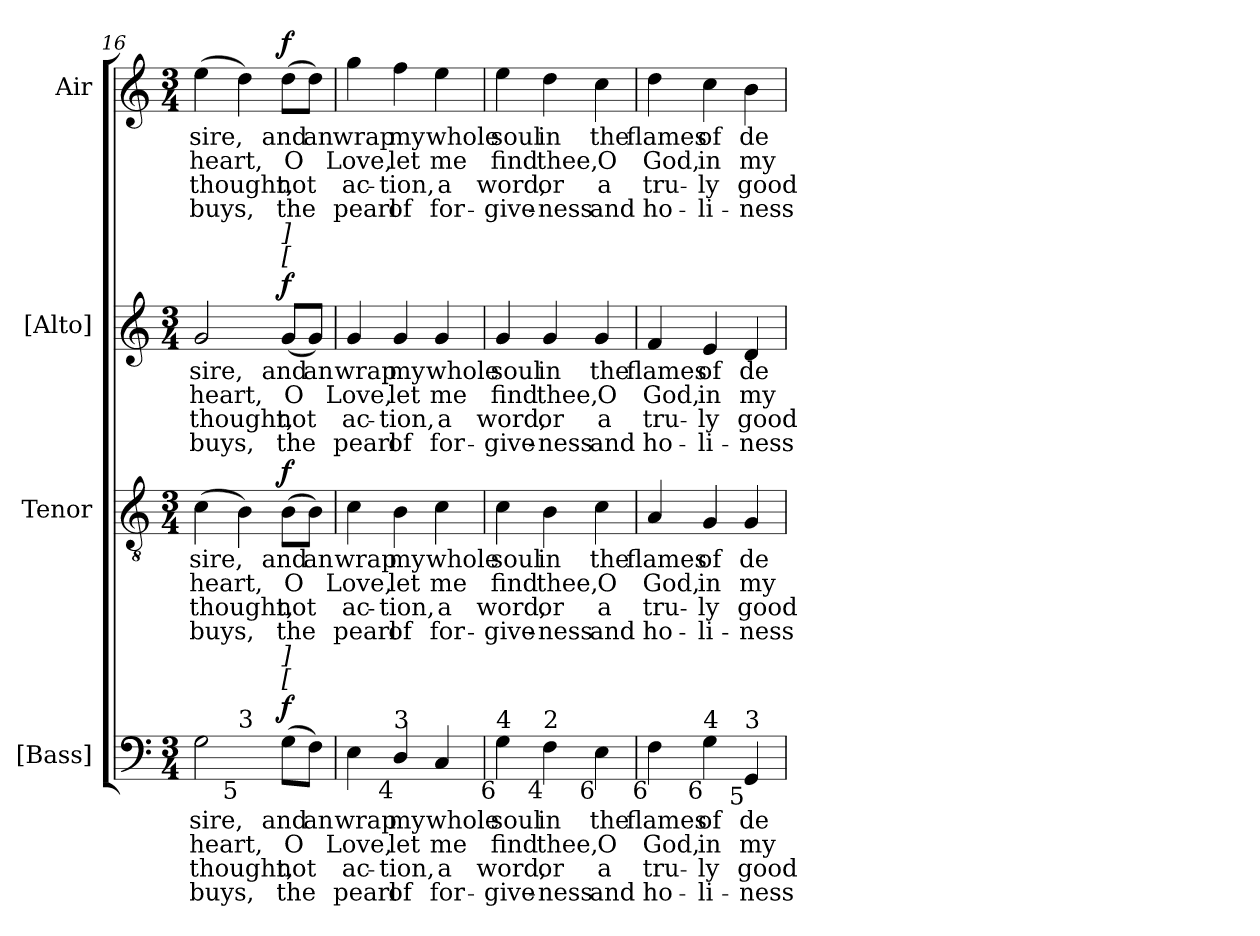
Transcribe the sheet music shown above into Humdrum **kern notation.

**kern	**text	**text	**text	**text	**dynam	**kern	**text	**text	**text	**text	**dynam	**kern	**text	**text	**text	**text	**dynam	**kern	**text	**text	**text	**text	**dynam
*part4	*part4	*part4	*part4	*part4	*part4	*part3	*part3	*part3	*part3	*part3	*part3	*part2	*part2	*part2	*part2	*part2	*part2	*part1	*part1	*part1	*part1	*part1	*part1
*staff4	*staff4	*staff4	*staff4	*staff4	*staff4	*staff3	*staff3	*staff3	*staff3	*staff3	*staff3	*staff2	*staff2	*staff2	*staff2	*staff2	*staff2	*staff1	*staff1	*staff1	*staff1	*staff1	*staff1
*I"[Bass]	*	*	*	*	*	*I"Tenor	*	*	*	*	*	*I"[Alto]	*	*	*	*	*	*I"Air	*	*	*	*	*
*I'B.	*	*	*	*	*	*I'T.	*	*	*	*	*	*I'A.	*	*	*	*	*	*	*	*	*	*	*
*clefF4	*	*	*	*	*	*clefGv2	*	*	*	*	*	*clefG2	*	*	*	*	*	*clefG2	*	*	*	*	*
*	*	*	*	*	*	*ITrd7c12	*	*	*	*	*	*	*	*	*	*	*	*	*	*	*	*	*
*k[]	*	*	*	*	*	*k[]	*	*	*	*	*	*k[]	*	*	*	*	*	*k[]	*	*	*	*	*
*C:	*	*	*	*	*	*C:	*	*	*	*	*	*C:	*	*	*	*	*	*C:	*	*	*	*	*
*M3/4	*	*	*	*	*	*M3/4	*	*	*	*	*	*M3/4	*	*	*	*	*	*M3/4	*	*	*	*	*
=16	=16	=16	=16	=16	=16	=16	=16	=16	=16	=16	=16	=16	=16	=16	=16	=16	=16	=16	=16	=16	=16	=16	=16
!	!LO:LY:b:color=#000000	!LO:LY:b:color=#000000	!LO:LY:b:color=#000000	!LO:LY:b:color=#000000	!	!	!	!	!	!	!	!	!	!	!	!	!	!	!	!	!	!	!
!	!	!	!	!	!	!	!LO:LY:b:color=#000000	!LO:LY:b:color=#000000	!LO:LY:b:color=#000000	!LO:LY:b:color=#000000	!	!	!	!	!	!	!	!	!	!	!	!	!
!	!	!	!	!	!	!	!	!	!	!	!	!	!LO:LY:b:color=#000000	!LO:LY:b:color=#000000	!LO:LY:b:color=#000000	!LO:LY:b:color=#000000	!	!	!	!	!	!	!
!LO:TX:b:rj:t=6	!	!	!	!	!	!	!	!	!	!	!	!	!	!	!	!	!	!	!	!	!	!	!
!LO:TX:t=4	!	!	!	!	!	!	!	!	!	!	!	!	!	!	!	!	!	!	!	!	!	!	!
!	!	!	!	!	!	!	!	!	!	!	!	!	!	!	!	!	!	!	!LO:LY:b:color=#000000	!LO:LY:b:color=#000000	!LO:LY:b:color=#000000	!LO:LY:b:color=#000000	!
*^	*	*	*	*	*	*	*	*	*	*	*	*	*	*	*	*	*	*	*	*	*	*	*
2Gi\	4ryy	-sire,	heart,	thought,	buys,	.	(4Ci\	-sire,	heart,	thought,	buys,	.	2gi/	-sire,	heart,	thought,	buys,	.	(4eei\	-sire,	heart,	thought,	buys,	.
!	!LO:TX:b:rj:t=5	!	!	!	!	!	!	!	!	!	!	!	!	!	!	!	!	!	!	!	!	!	!	!
!	!LO:TX:t=3	!	!	!	!	!	!	!	!	!	!	!	!	!	!	!	!	!	!	!	!	!	!	!
.	2ryy	.	.	.	.	.	4BBi\)	.	.	.	.	.	.	.	.	.	.	.	4ddi\)	.	.	.	.	.
!	!	!LO:LY:b:color=#000000	!LO:LY:b:color=#000000	!LO:LY:b:color=#000000	!LO:LY:b:color=#000000	!	!	!	!	!	!	!	!	!	!	!	!	!	!	!	!	!	!	!
!	!	!	!	!	!	!	!	!LO:LY:b:color=#000000	!LO:LY:b:color=#000000	!LO:LY:b:color=#000000	!LO:LY:b:color=#000000	!	!	!	!	!	!	!	!	!	!	!	!	!
!	!	!	!	!	!	!	!	!	!	!	!	!	!	!LO:LY:b:color=#000000	!LO:LY:b:color=#000000	!LO:LY:b:color=#000000	!LO:LY:b:color=#000000	!	!	!	!	!	!	!
!	!	!	!	!	!	!	!	!	!	!	!	!	!LO:TX:a:i:t=[	!	!	!	!	!	!	!	!	!	!	!
!	!	!	!	!	!	!	!	!	!	!	!	!	!LO:TX:a:i:t=]	!	!	!	!	!	!	!	!	!	!	!
!LO:TX:a:i:t=[	!	!	!	!	!	!	!	!	!	!	!	!	!	!	!	!	!	!	!	!	!	!	!	!
!LO:TX:a:i:t=]	!	!	!	!	!	!	!	!	!	!	!	!	!	!	!	!	!	!	!	!	!	!	!	!
!	!	!	!	!	!	!	!	!	!	!	!	!	!	!	!	!	!	!	!	!LO:LY:b:color=#000000	!LO:LY:b:color=#000000	!LO:LY:b:color=#000000	!LO:LY:b:color=#000000	!
(8Gi\L	.	and	O	not	the	f	(8BBi\L	and	O	not	the	f	(8gi/L	and	O	not	the	f	(8ddi\L	and	O	not	the	f
!	!	!LO:LY:b:color=#000000	!	!	!	!	!	!	!	!	!	!	!	!	!	!	!	!	!	!	!	!	!	!
!	!	!	!	!	!	!	!	!LO:LY:b:color=#000000	!	!	!	!	!	!	!	!	!	!	!	!	!	!	!	!
!	!	!	!	!	!	!	!	!	!	!	!	!	!	!LO:LY:b:color=#000000	!	!	!	!	!	!	!	!	!	!
!	!	!	!	!	!	!	!	!	!	!	!	!	!	!	!	!	!	!	!	!LO:LY:b:color=#000000	!	!	!	!
8Fi\J)	.	an	.	.	.	.	8BBi\J)	an	.	.	.	.	8gi/J)	an	.	.	.	.	8ddi\J)	an	.	.	.	.
*v	*v	*	*	*	*	*	*	*	*	*	*	*	*	*	*	*	*	*	*	*	*	*	*	*
=17	=17	=17	=17	=17	=17	=17	=17	=17	=17	=17	=17	=17	=17	=17	=17	=17	=17	=17	=17	=17	=17	=17	=17
*^	*	*	*	*	*	*	*	*	*	*	*	*	*	*	*	*	*	*	*	*	*	*	*
!	!	!LO:LY:b:color=#000000	!LO:LY:b:color=#000000	!LO:LY:b:color=#000000	!LO:LY:b:color=#000000	!	!	!	!	!	!	!	!	!	!	!	!	!	!	!	!	!	!	!
*v	*v	*	*	*	*	*	*	*	*	*	*	*	*	*	*	*	*	*	*	*	*	*	*	*
*^	*	*	*	*	*	*	*	*	*	*	*	*	*	*	*	*	*	*	*	*	*	*	*
!	!	!	!	!	!	!	!	!LO:LY:b:color=#000000	!LO:LY:b:color=#000000	!LO:LY:b:color=#000000	!LO:LY:b:color=#000000	!	!	!	!	!	!	!	!	!	!	!	!	!
*v	*v	*	*	*	*	*	*	*	*	*	*	*	*	*	*	*	*	*	*	*	*	*	*	*
*^	*	*	*	*	*	*	*	*	*	*	*	*	*	*	*	*	*	*	*	*	*	*	*
!	!	!	!	!	!	!	!	!	!	!	!	!	!	!LO:LY:b:color=#000000	!LO:LY:b:color=#000000	!LO:LY:b:color=#000000	!LO:LY:b:color=#000000	!	!	!	!	!	!	!
*v	*v	*	*	*	*	*	*	*	*	*	*	*	*	*	*	*	*	*	*	*	*	*	*	*
*^	*	*	*	*	*	*	*	*	*	*	*	*	*	*	*	*	*	*	*	*	*	*	*
!LO:TX:b:rj:t=6	!	!	!	!	!	!	!	!	!	!	!	!	!	!	!	!	!	!	!	!	!	!	!	!
!	!	!	!	!	!	!	!	!	!	!	!	!	!	!	!	!	!	!	!	!LO:LY:b:color=#000000	!LO:LY:b:color=#000000	!LO:LY:b:color=#000000	!LO:LY:b:color=#000000	!
*v	*v	*	*	*	*	*	*	*	*	*	*	*	*	*	*	*	*	*	*	*	*	*	*	*
4Ei\	wrap	Love,	ac-	-pearl	.	4Ci\	wrap	Love,	ac-	-pearl	.	4gi/	wrap	Love,	ac-	-pearl	.	4ggi\	wrap	Love,	ac-	-pearl	.
!	!LO:LY:b:color=#000000	!LO:LY:b:color=#000000	!LO:LY:b:color=#000000	!LO:LY:b:color=#000000	!	!	!	!	!	!	!	!	!	!	!	!	!	!	!	!	!	!	!
!	!	!	!	!	!	!	!LO:LY:b:color=#000000	!LO:LY:b:color=#000000	!LO:LY:b:color=#000000	!LO:LY:b:color=#000000	!	!	!	!	!	!	!	!	!	!	!	!	!
!	!	!	!	!	!	!	!	!	!	!	!	!	!LO:LY:b:color=#000000	!LO:LY:b:color=#000000	!LO:LY:b:color=#000000	!LO:LY:b:color=#000000	!	!	!	!	!	!	!
!LO:TX:b:rj:t=4	!	!	!	!	!	!	!	!	!	!	!	!	!	!	!	!	!	!	!	!	!	!	!
!LO:TX:t=3	!	!	!	!	!	!	!	!	!	!	!	!	!	!	!	!	!	!	!	!	!	!	!
!	!	!	!	!	!	!	!	!	!	!	!	!	!	!	!	!	!	!	!LO:LY:b:color=#000000	!LO:LY:b:color=#000000	!LO:LY:b:color=#000000	!LO:LY:b:color=#000000	!
4Di/	my	let	tion,	of	.	4BBi\	my	let	tion,	of	.	4gi/	my	let	tion,	of	.	4ffi\	my	let	tion,	of	.
!	!LO:LY:b:color=#000000	!LO:LY:b:color=#000000	!LO:LY:b:color=#000000	!LO:LY:b:color=#000000	!	!	!	!	!	!	!	!	!	!	!	!	!	!	!	!	!	!	!
!	!	!	!	!	!	!	!LO:LY:b:color=#000000	!LO:LY:b:color=#000000	!LO:LY:b:color=#000000	!LO:LY:b:color=#000000	!	!	!	!	!	!	!	!	!	!	!	!	!
!	!	!	!	!	!	!	!	!	!	!	!	!	!LO:LY:b:color=#000000	!LO:LY:b:color=#000000	!LO:LY:b:color=#000000	!LO:LY:b:color=#000000	!	!	!	!	!	!	!
!	!	!	!	!	!	!	!	!	!	!	!	!	!	!	!	!	!	!	!LO:LY:b:color=#000000	!LO:LY:b:color=#000000	!LO:LY:b:color=#000000	!LO:LY:b:color=#000000	!
4Ci/	whole	me	a	for-	.	4Ci\	whole	me	a	for-	.	4gi/	whole	me	a	for-	.	4eei\	whole	me	a	for-	.
=18	=18	=18	=18	=18	=18	=18	=18	=18	=18	=18	=18	=18	=18	=18	=18	=18	=18	=18	=18	=18	=18	=18	=18
!	!LO:LY:b:color=#000000	!LO:LY:b:color=#000000	!LO:LY:b:color=#000000	!LO:LY:b:color=#000000	!	!	!	!	!	!	!	!	!	!	!	!	!	!	!	!	!	!	!
!	!	!	!	!	!	!	!LO:LY:b:color=#000000	!LO:LY:b:color=#000000	!LO:LY:b:color=#000000	!LO:LY:b:color=#000000	!	!	!	!	!	!	!	!	!	!	!	!	!
!	!	!	!	!	!	!	!	!	!	!	!	!	!LO:LY:b:color=#000000	!LO:LY:b:color=#000000	!LO:LY:b:color=#000000	!LO:LY:b:color=#000000	!	!	!	!	!	!	!
!LO:TX:b:rj:t=6	!	!	!	!	!	!	!	!	!	!	!	!	!	!	!	!	!	!	!	!	!	!	!
!LO:TX:t=4	!	!	!	!	!	!	!	!	!	!	!	!	!	!	!	!	!	!	!	!	!	!	!
!	!	!	!	!	!	!	!	!	!	!	!	!	!	!	!	!	!	!	!LO:LY:b:color=#000000	!LO:LY:b:color=#000000	!LO:LY:b:color=#000000	!LO:LY:b:color=#000000	!
4Gi\	soul	find	-word,	give-	.	4Ci\	soul	find	-word,	give-	.	4gi/	soul	find	-word,	give-	.	4eei\	soul	find	-word,	give-	.
!	!LO:LY:b:color=#000000	!LO:LY:b:color=#000000	!LO:LY:b:color=#000000	!LO:LY:b:color=#000000	!	!	!	!	!	!	!	!	!	!	!	!	!	!	!	!	!	!	!
!	!	!	!	!	!	!	!LO:LY:b:color=#000000	!LO:LY:b:color=#000000	!LO:LY:b:color=#000000	!LO:LY:b:color=#000000	!	!	!	!	!	!	!	!	!	!	!	!	!
!	!	!	!	!	!	!	!	!	!	!	!	!	!LO:LY:b:color=#000000	!LO:LY:b:color=#000000	!LO:LY:b:color=#000000	!LO:LY:b:color=#000000	!	!	!	!	!	!	!
!LO:TX:b:rj:t=4	!	!	!	!	!	!	!	!	!	!	!	!	!	!	!	!	!	!	!	!	!	!	!
!LO:TX:t=2	!	!	!	!	!	!	!	!	!	!	!	!	!	!	!	!	!	!	!	!	!	!	!
!	!	!	!	!	!	!	!	!	!	!	!	!	!	!	!	!	!	!	!LO:LY:b:color=#000000	!LO:LY:b:color=#000000	!LO:LY:b:color=#000000	!LO:LY:b:color=#000000	!
4Fi\	in	thee,	-or	ness	.	4BBi\	in	thee,	-or	ness	.	4gi/	in	thee,	-or	ness	.	4ddi\	in	thee,	-or	ness	.
!	!LO:LY:b:color=#000000	!LO:LY:b:color=#000000	!LO:LY:b:color=#000000	!LO:LY:b:color=#000000	!	!	!	!	!	!	!	!	!	!	!	!	!	!	!	!	!	!	!
!	!	!	!	!	!	!	!LO:LY:b:color=#000000	!LO:LY:b:color=#000000	!LO:LY:b:color=#000000	!LO:LY:b:color=#000000	!	!	!	!	!	!	!	!	!	!	!	!	!
!	!	!	!	!	!	!	!	!	!	!	!	!	!LO:LY:b:color=#000000	!LO:LY:b:color=#000000	!LO:LY:b:color=#000000	!LO:LY:b:color=#000000	!	!	!	!	!	!	!
!LO:TX:b:rj:t=6	!	!	!	!	!	!	!	!	!	!	!	!	!	!	!	!	!	!	!	!	!	!	!
!	!	!	!	!	!	!	!	!	!	!	!	!	!	!	!	!	!	!	!LO:LY:b:color=#000000	!LO:LY:b:color=#000000	!LO:LY:b:color=#000000	!LO:LY:b:color=#000000	!
4Ei\	the	O	a	and	.	4Ci\	the	O	a	and	.	4gi/	the	O	a	and	.	4cci\	the	O	a	and	.
=19	=19	=19	=19	=19	=19	=19	=19	=19	=19	=19	=19	=19	=19	=19	=19	=19	=19	=19	=19	=19	=19	=19	=19
!	!LO:LY:b:color=#000000	!LO:LY:b:color=#000000	!LO:LY:b:color=#000000	!LO:LY:b:color=#000000	!	!	!	!	!	!	!	!	!	!	!	!	!	!	!	!	!	!	!
!	!	!	!	!	!	!	!LO:LY:b:color=#000000	!LO:LY:b:color=#000000	!LO:LY:b:color=#000000	!LO:LY:b:color=#000000	!	!	!	!	!	!	!	!	!	!	!	!	!
!	!	!	!	!	!	!	!	!	!	!	!	!	!LO:LY:b:color=#000000	!LO:LY:b:color=#000000	!LO:LY:b:color=#000000	!LO:LY:b:color=#000000	!	!	!	!	!	!	!
!LO:TX:b:rj:t=6	!	!	!	!	!	!	!	!	!	!	!	!	!	!	!	!	!	!	!	!	!	!	!
!	!	!	!	!	!	!	!	!	!	!	!	!	!	!	!	!	!	!	!LO:LY:b:color=#000000	!LO:LY:b:color=#000000	!LO:LY:b:color=#000000	!LO:LY:b:color=#000000	!
4Fi\	flames	God,	tru-	-ho-	.	4AAi/	flames	God,	tru-	-ho-	.	4fi/	flames	God,	tru-	-ho-	.	4ddi\	flames	God,	tru-	-ho-	.
!	!LO:LY:b:color=#000000	!LO:LY:b:color=#000000	!LO:LY:b:color=#000000	!LO:LY:b:color=#000000	!	!	!	!	!	!	!	!	!	!	!	!	!	!	!	!	!	!	!
!	!	!	!	!	!	!	!LO:LY:b:color=#000000	!LO:LY:b:color=#000000	!LO:LY:b:color=#000000	!LO:LY:b:color=#000000	!	!	!	!	!	!	!	!	!	!	!	!	!
!	!	!	!	!	!	!	!	!	!	!	!	!	!LO:LY:b:color=#000000	!LO:LY:b:color=#000000	!LO:LY:b:color=#000000	!LO:LY:b:color=#000000	!	!	!	!	!	!	!
!LO:TX:b:rj:t=6	!	!	!	!	!	!	!	!	!	!	!	!	!	!	!	!	!	!	!	!	!	!	!
!LO:TX:t=4	!	!	!	!	!	!	!	!	!	!	!	!	!	!	!	!	!	!	!	!	!	!	!
!	!	!	!	!	!	!	!	!	!	!	!	!	!	!	!	!	!	!	!LO:LY:b:color=#000000	!LO:LY:b:color=#000000	!LO:LY:b:color=#000000	!LO:LY:b:color=#000000	!
4Gi\	of	in	-ly	li-	.	4GGi/	of	in	-ly	li-	.	4ei/	of	in	-ly	li-	.	4cci\	of	in	-ly	li-	.
!	!LO:LY:b:color=#000000	!LO:LY:b:color=#000000	!LO:LY:b:color=#000000	!LO:LY:b:color=#000000	!	!	!	!	!	!	!	!	!	!	!	!	!	!	!	!	!	!	!
!	!	!	!	!	!	!	!LO:LY:b:color=#000000	!LO:LY:b:color=#000000	!LO:LY:b:color=#000000	!LO:LY:b:color=#000000	!	!	!	!	!	!	!	!	!	!	!	!	!
!	!	!	!	!	!	!	!	!	!	!	!	!	!LO:LY:b:color=#000000	!LO:LY:b:color=#000000	!LO:LY:b:color=#000000	!LO:LY:b:color=#000000	!	!	!	!	!	!	!
!LO:TX:b:rj:t=5	!	!	!	!	!	!	!	!	!	!	!	!	!	!	!	!	!	!	!	!	!	!	!
!LO:TX:t=3	!	!	!	!	!	!	!	!	!	!	!	!	!	!	!	!	!	!	!	!	!	!	!
!	!	!	!	!	!	!	!	!	!	!	!	!	!	!	!	!	!	!	!LO:LY:b:color=#000000	!LO:LY:b:color=#000000	!LO:LY:b:color=#000000	!LO:LY:b:color=#000000	!
4GGi/	de-	my	-good	ness	.	4GGi/	de-	my	-good	ness	.	4di/	de-	my	-good	ness	.	4bi\	de-	my	-good	ness	.
=	=	=	=	=	=	=	=	=	=	=	=	=	=	=	=	=	=	=	=	=	=	=	=
*-	*-	*-	*-	*-	*-	*-	*-	*-	*-	*-	*-	*-	*-	*-	*-	*-	*-	*-	*-	*-	*-	*-	*-
